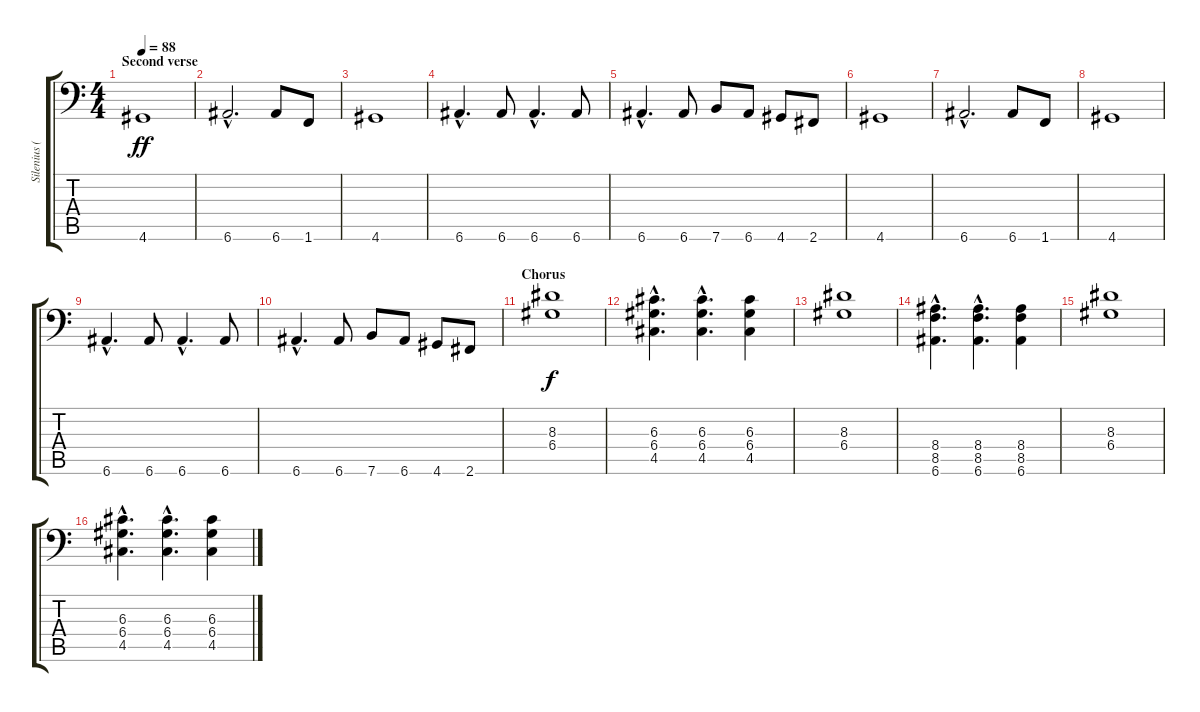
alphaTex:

\track ("Silenius (KeybLow)" "Silenius (") {instrument contrabass}
\staff {score tabs}
\tuning (E3 B2 G2 D2 A1 E1) {hide}
\ts (4 4)
\section ("" "Second verse")
\tempo 88
\clef f4
\ks c
4.6.1{dy ff} |
6.6{hac}.2{d} 6.6.8 1.6.8 |
4.6.1 |
6.6{hac}.4{d} 6.6.8 6.6{hac}.4{d} 6.6.8 |
6.6{hac}.4{d} 6.6.8 7.6.8 6.6.8 4.6.8 2.6.8 |
4.6.1 |
6.6{hac}.2{d} 6.6.8 1.6.8 |
4.6.1 |
6.6{hac}.4{d} 6.6.8 6.6{hac}.4{d} 6.6.8 |
6.6{hac}.4{d} 6.6.8 7.6.8 6.6.8 4.6.8 2.6.8 |
\section ("" "Chorus")
(8.3 6.4).1{dy f} |
(6.3{hac} 6.4{hac} 4.5{hac}).4{d} (6.3{hac} 6.4{hac} 4.5{hac}).4{d} (6.3 6.4 4.5).4 |
(8.3 6.4).1 |
(8.4{hac} 8.5{hac} 6.6{hac}).4{d} (8.4{hac} 8.5{hac} 6.6{hac}).4{d} (8.4 8.5 6.6).4 |
(8.3 6.4).1 |
(6.3{hac} 6.4{hac} 4.5{hac}).4{d} (6.3{hac} 6.4{hac} 4.5{hac}).4{d} (6.3 6.4 4.5).4
